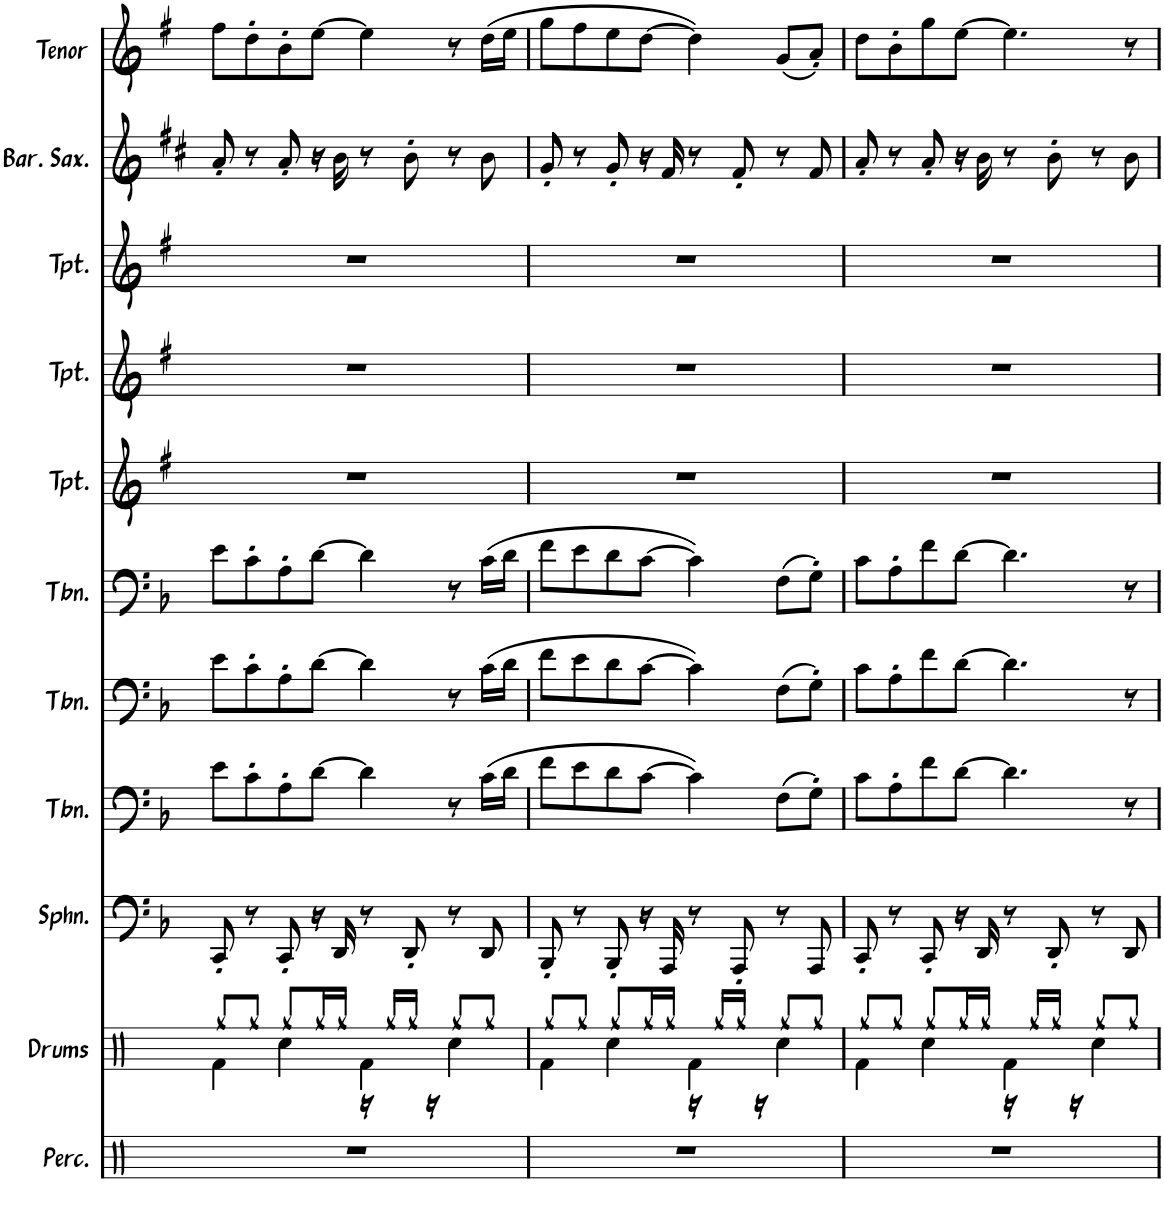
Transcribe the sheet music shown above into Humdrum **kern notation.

**kern	**kern	**kern	**kern	**kern	**kern	**kern	**kern	**kern	**kern	**kern	**kern
*part12	*part11	*part10	*part9	*part8	*part7	*part6	*part5	*part4	*part3	*part2	*part1
*staff12	*staff11	*staff10	*staff9	*staff8	*staff7	*staff6	*staff5	*staff4	*staff3	*staff2	*staff1
*I"Percussion	*I"Drums	*I"Sousaphone	*I"Trombone	*I"Trombone	*I"Trombone	*I"Trumpet	*I"Trumpet	*I"Trumpet	*I"Baritone Saxophone	*I"Tenor Sax	*I"Alto Sax
*I'Perc.	*I'Drums	*I'Sphn.	*I'Tbn.	*I'Tbn.	*I'Tbn.	*I'Tpt.	*I'Tpt.	*I'Tpt.	*I'Bar. Sax.	*I'Tenor	*I'Alto
!!LO:PB:g=z
*clefX	*clefX	*clefF4	*clefF4	*clefF4	*clefF4	*clefG2	*clefG2	*clefG2	*clefG2	*clefG2	*clefG2
*	*	*	*	*	*	*Trd1c2	*Trd1c2	*Trd1c2	*Trd12c21	*Trd8c14	*Trd5c9
*k[]	*k[]	*k[b-]	*k[b-]	*k[b-]	*k[b-]	*k[f#]	*k[f#]	*k[f#]	*k[f#c#]	*k[f#]	*k[f#c#]
*M4/4	*M4/4	*M4/4	*M4/4	*M4/4	*M4/4	*M4/4	*M4/4	*M4/4	*M4/4	*M4/4	*M4/4
=13	=13	=13	=13	=13	=13	=13	=13	=13	=13	=13	=13
*	*^	*	*	*	*	*	*	*	*	*	*
1r	4Rf\	8Rgg/L	8CC'/	8e\L	8e\L	8e\L	1r	1r	1r	8a'/	8ff#\L	8cc#\L
.	.	8Rgg/J	8r	8c'\	8c'\	8c'\	.	.	.	8r	8dd'\	8a'\J
.	4Rcc\	8Rgg/L	8CC'/	8A'\	8A'\	8A'\	.	.	.	8a'/	8b'\	8f#'/L
.	.	16Rgg/L	16r	[8d\J	[8d\J	[8d\J	.	.	.	16r	[8ee\J	[8b/J
.	.	16Rgg/JJ	16DD/	.	.	.	.	.	.	16b\	.	.
.	4Rf\	16r	8r	4d\]	4d\]	4d\]	.	.	.	8r	4ee\]	4b]
.	.	16Rgg/LL	.	.	.	.	.	.	.	.	.	.
.	.	16Rgg/JJ	8DD'/	.	.	.	.	.	.	8b'\	.	.
.	.	16r	.	.	.	.	.	.	.	.	.	.
.	4Rcc\	8Rgg/L	8r	8r	8r	8r	.	.	.	8r	8r	8r
.	.	8Rgg/J	8DD/	(16c\LL	(16c\LL	(16c\LL	.	.	.	8b\	(16dd\LL	(16a/LL
.	.	.	.	16d\JJ	16d\JJ	16d\JJ	.	.	.	.	16ee\JJ	16b/JJ
=14	=14	=14	=14	=14	=14	=14	=14	=14	=14	=14	=14	=14
1r	4Rf\	8Rgg/L	8BBB-'/	8f\L	8f\L	8f\L	1r	1r	1r	8g'/	8gg\L	8dd\L
.	.	8Rgg/J	8r	8e\	8e\	8e\	.	.	.	8r	8ff#\	8cc#\J
.	4Rcc\	8Rgg/L	8BBB-'/	8d\	8d\	8d\	.	.	.	8g'/	8ee\	8b/L
.	.	16Rgg/L	16r	[8c\J	[8c\J	[8c\J	.	.	.	16r	[8dd\J	[8a/J
.	.	16Rgg/JJ	16AAA/	.	.	.	.	.	.	16f#/	.	.
.	4Rf\	16r	8r	4c\])	4c\])	4c\])	.	.	.	8r	4dd\])	4a])
.	.	16Rgg/LL	.	.	.	.	.	.	.	.	.	.
.	.	16Rgg/JJ	8AAA'/	.	.	.	.	.	.	8f#'/	.	.
.	.	16r	.	.	.	.	.	.	.	.	.	.
.	4Rcc\	8Rgg/L	8r	(8F\L	(8F\L	(8F\L	.	.	.	8r	(8g/L	(8d/L
.	.	8Rgg/J	8AAA/	8G'\J)	8G'\J)	8G'\J)	.	.	.	8f#/	8a'/J)	8e'/J)
=15	=15	=15	=15	=15	=15	=15	=15	=15	=15	=15	=15	=15
1r	4Rf\	8Rgg/L	8CC'/	8c\L	8c\L	8c\L	1r	1r	1r	8a'/	8dd\L	8a/L
.	.	8Rgg/J	8r	8A'\	8A'\	8A'\	.	.	.	8r	8b'\	8f#'/J
.	4Rcc\	8Rgg/L	8CC'/	8f\	8f\	8f\	.	.	.	8a'/	8gg\	8dd\L
.	.	16Rgg/L	16r	[8d\J	[8d\J	[8d\J	.	.	.	16r	[8ee\J	[8b\J
.	.	16Rgg/JJ	16DD/	.	.	.	.	.	.	16b\	.	.
.	4Rf\	16r	8r	4.d\]	4.d\]	4.d\]	.	.	.	8r	4.ee\]	4.b]
.	.	16Rgg/LL	.	.	.	.	.	.	.	.	.	.
.	.	16Rgg/JJ	8DD'/	.	.	.	.	.	.	8b'\	.	.
.	.	16r	.	.	.	.	.	.	.	.	.	.
.	4Rcc\	8Rgg/L	8r	.	.	.	.	.	.	8r	.	.
.	.	8Rgg/J	8DD/	8r	8r	8r	.	.	.	8b\	8r	8r
*	*v	*v	*	*	*	*	*	*	*	*	*	*
=	=	=	=	=	=	=	=	=	=	=	=
*-	*-	*-	*-	*-	*-	*-	*-	*-	*-	*-	*-
